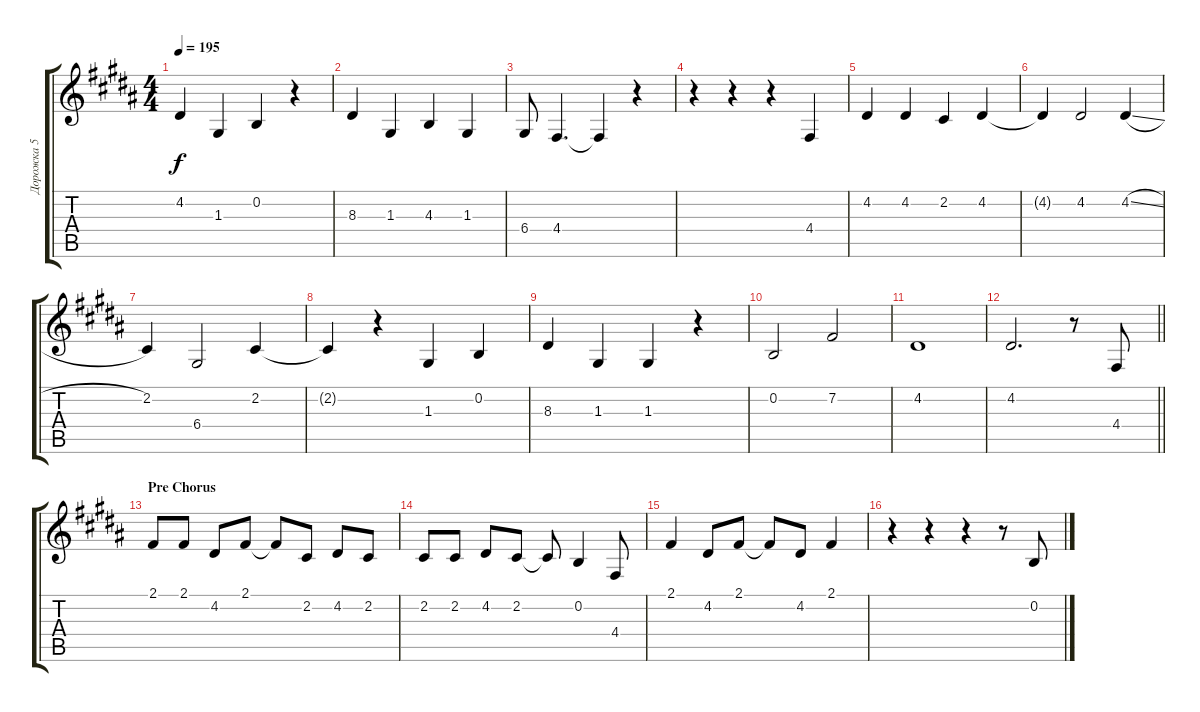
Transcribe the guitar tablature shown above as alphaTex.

\track ("Дорожка 5" "Дорожка 5") {instrument altosax}
\staff {score tabs}
\tuning (E4 B3 G3 D3 A2 E2) {hide}
\ts (4 4)
\tempo 195
\clef g2
\ks b
4.2.4{dy f} 1.3.4 0.2.4 r.4 |
8.3.4 1.3.4 4.3.4 1.3.4 |
6.4.8 4.4.4{d} 4.4{t}.4 r.4 |
r.4 r.4 r.4 4.4.4 |
4.2.4 4.2.4 2.2.4 4.2.4 |
4.2{t}.4 4.2.2 4.2{sl}.4 |
2.2.4 6.4.2 2.2.4 |
2.2{t}.4 r.4 1.3.4 0.2.4 |
8.3.4 1.3.4 1.3.4 r.4 |
0.2.2 7.2.2 |
4.2.1 |
\barLineRight lightlight
4.2.2{d} r.8 4.4.8 |
\section ("" "Pre Chorus")
2.1.8 2.1.8 4.2.8 2.1.8 2.1{t}.8 2.2.8 4.2.8 2.2.8 |
2.2.8 2.2.8 4.2.8 2.2.8 2.2{t}.8 0.2.4 4.4.8 |
2.1.4 4.2.8 2.1.8 2.1{t}.8 4.2.8 2.1.4 |
r.4 r.4 r.4 r.8 0.2.8
